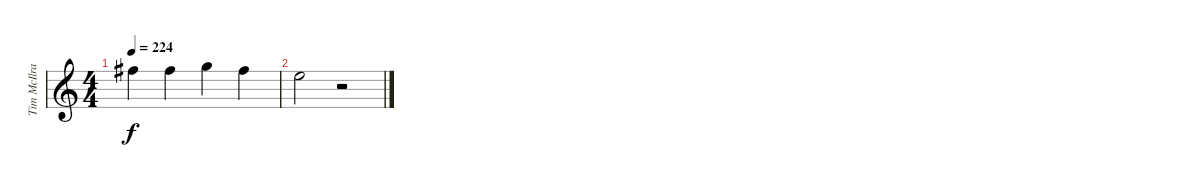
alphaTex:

\track ("Tim McIlrath - Vocals" "Tim McIlra") {instrument distortionguitar}
\staff {score}
\tuning (E4 B3 G3 D3 A2 E2) {hide}
\ts (4 4)
\tempo 224
\clef g2
\ks c
7.2.4{dy f} 7.2.4 8.2.4 7.2.4 |
5.2.2 r.2
